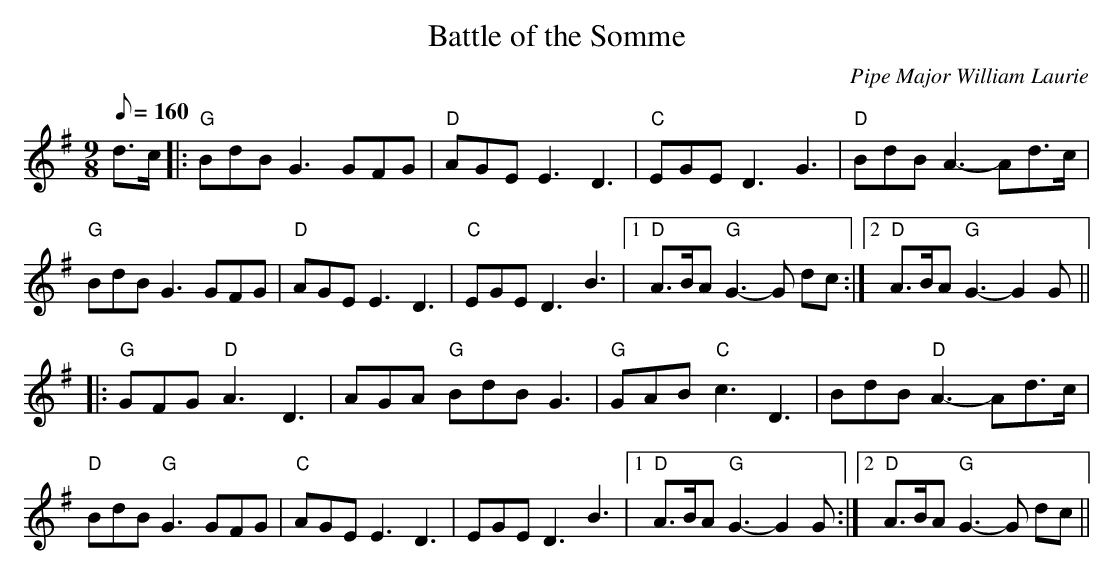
X:1
T: Battle of the Somme
C: Pipe Major William Laurie
M: 9/8
L: 1/8
K: G
Q: 160
d>c |: "G" BdB G3 GFG | "D" AGE E3  D3 | "C" EGE D3 G3 | "D" BdB A3- Ad>c |
"G" BdB G3 GFG | "D" AGE E3  D3 | "C" EGE D3 B3 |1 "D" A>BA "G" G3-G dc :|2 "D" A>BA "G" G3-G2 G ||
|: "G" GFG "D" A3 D3  | AGA "G" BdB G3 | "G" GAB "C" c3 D3 | BdB "D" A3- Ad>c  |
"D" BdB "G" G3 GFG | "C" AGE E3  D3 | EGE D3 B3 |1 "D" A>BA "G" G3-G2 G :|2 "D" A>BA "G" G3-G dc ||
